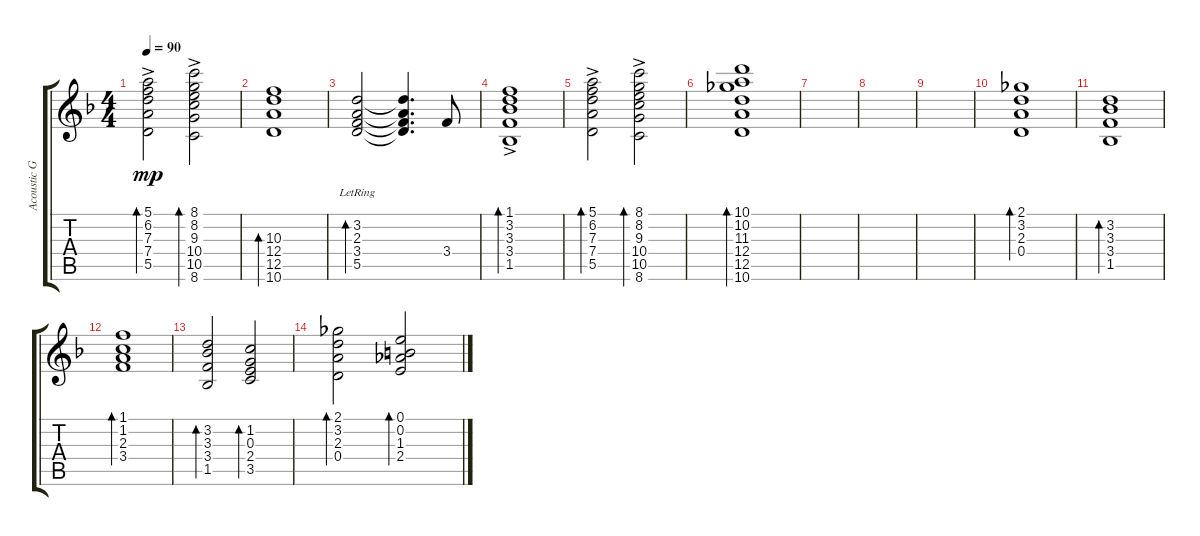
\track ("Acoustic Guitar 1" "Acoustic G") {instrument acousticguitarsteel}
\staff {score tabs}
\tuning (E4 B3 G3 D3 A2 E2) {hide}
\ts (4 4)
\tempo 90
\clef g2
\ks f
(5.1{ac} 6.2 7.3 7.4 5.5).2{bd 60 dy mp} (8.1{ac} 8.2 9.3 10.4 10.5 8.6).2{bd 60} |
(10.3 12.4 12.5 10.6).1{bd 60} |
(3.2{lr} 2.3{lr} 3.4{lr} 5.5).2{bd 60} (3.2{t} 2.3{t} 3.4{t} 5.5{t}).4{d} 3.4.8 |
(1.1{ac} 3.2 3.3 3.4 1.5).1{bd 60} |
(5.1{ac} 6.2 7.3 7.4 5.5).2{bd 60} (8.1{ac} 8.2 9.3 10.4 10.5 8.6).2{bd 60} |
(10.1 10.2 11.3 12.4 12.5 10.6).1{bd 60} |
|
|
|
(2.1 3.2 2.3 0.4).1{bd 60} |
(3.2 3.3 3.4 1.5).1{bd 60} |
(1.1 1.2 2.3 3.4).1{bd 60} |
(3.2 3.3 3.4 1.5).2{bd 60} (1.2 0.3 2.4 3.5).2{bd 60} |
(2.1 3.2 2.3 0.4).2{bd 60} (0.1 0.2 1.3 2.4).2{bd 60}
